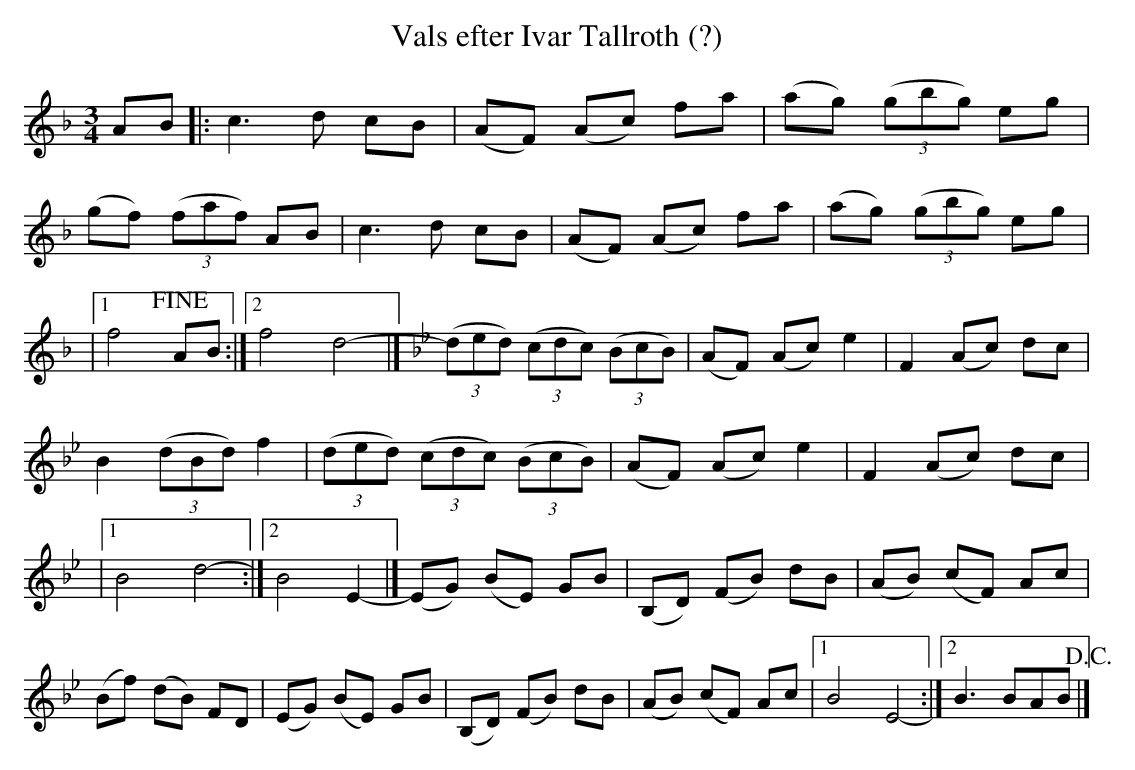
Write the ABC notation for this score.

X:1
T:Vals efter Ivar Tallroth (?)
M:3/4
L:1/8
K:F
AB |: c2>d2 cB | (AF) (Ac) fa | (ag) ((3gbg) eg |
(gf) ((3faf) AB | c2>d2 cB | (AF) (Ac) fa | (ag) ((3gbg) eg |
|1 f4 !fine! AB :|2 f4 d4- |] \
K:Bb
((3ded) ((3cdc) ((3BcB) | (AF) (Ac) e2 | F2 (Ac) dc |
B2 ((3dBd) f2 | ((3ded) ((3cdc) ((3BcB) | (AF) (Ac) e2 | F2 (Ac) dc |
|1 B4 d4- :|2 B4 E2- |] (EG) (BE) GB | (B,D) (FB) dB | (AB) (cF) Ac |
(Bf) (dB) FD | (EG) (BE) GB | (B,D) (FB) dB | (AB) (cF) Ac |1 B4 E4- :|2 B3 BAB !D.C.! |]
